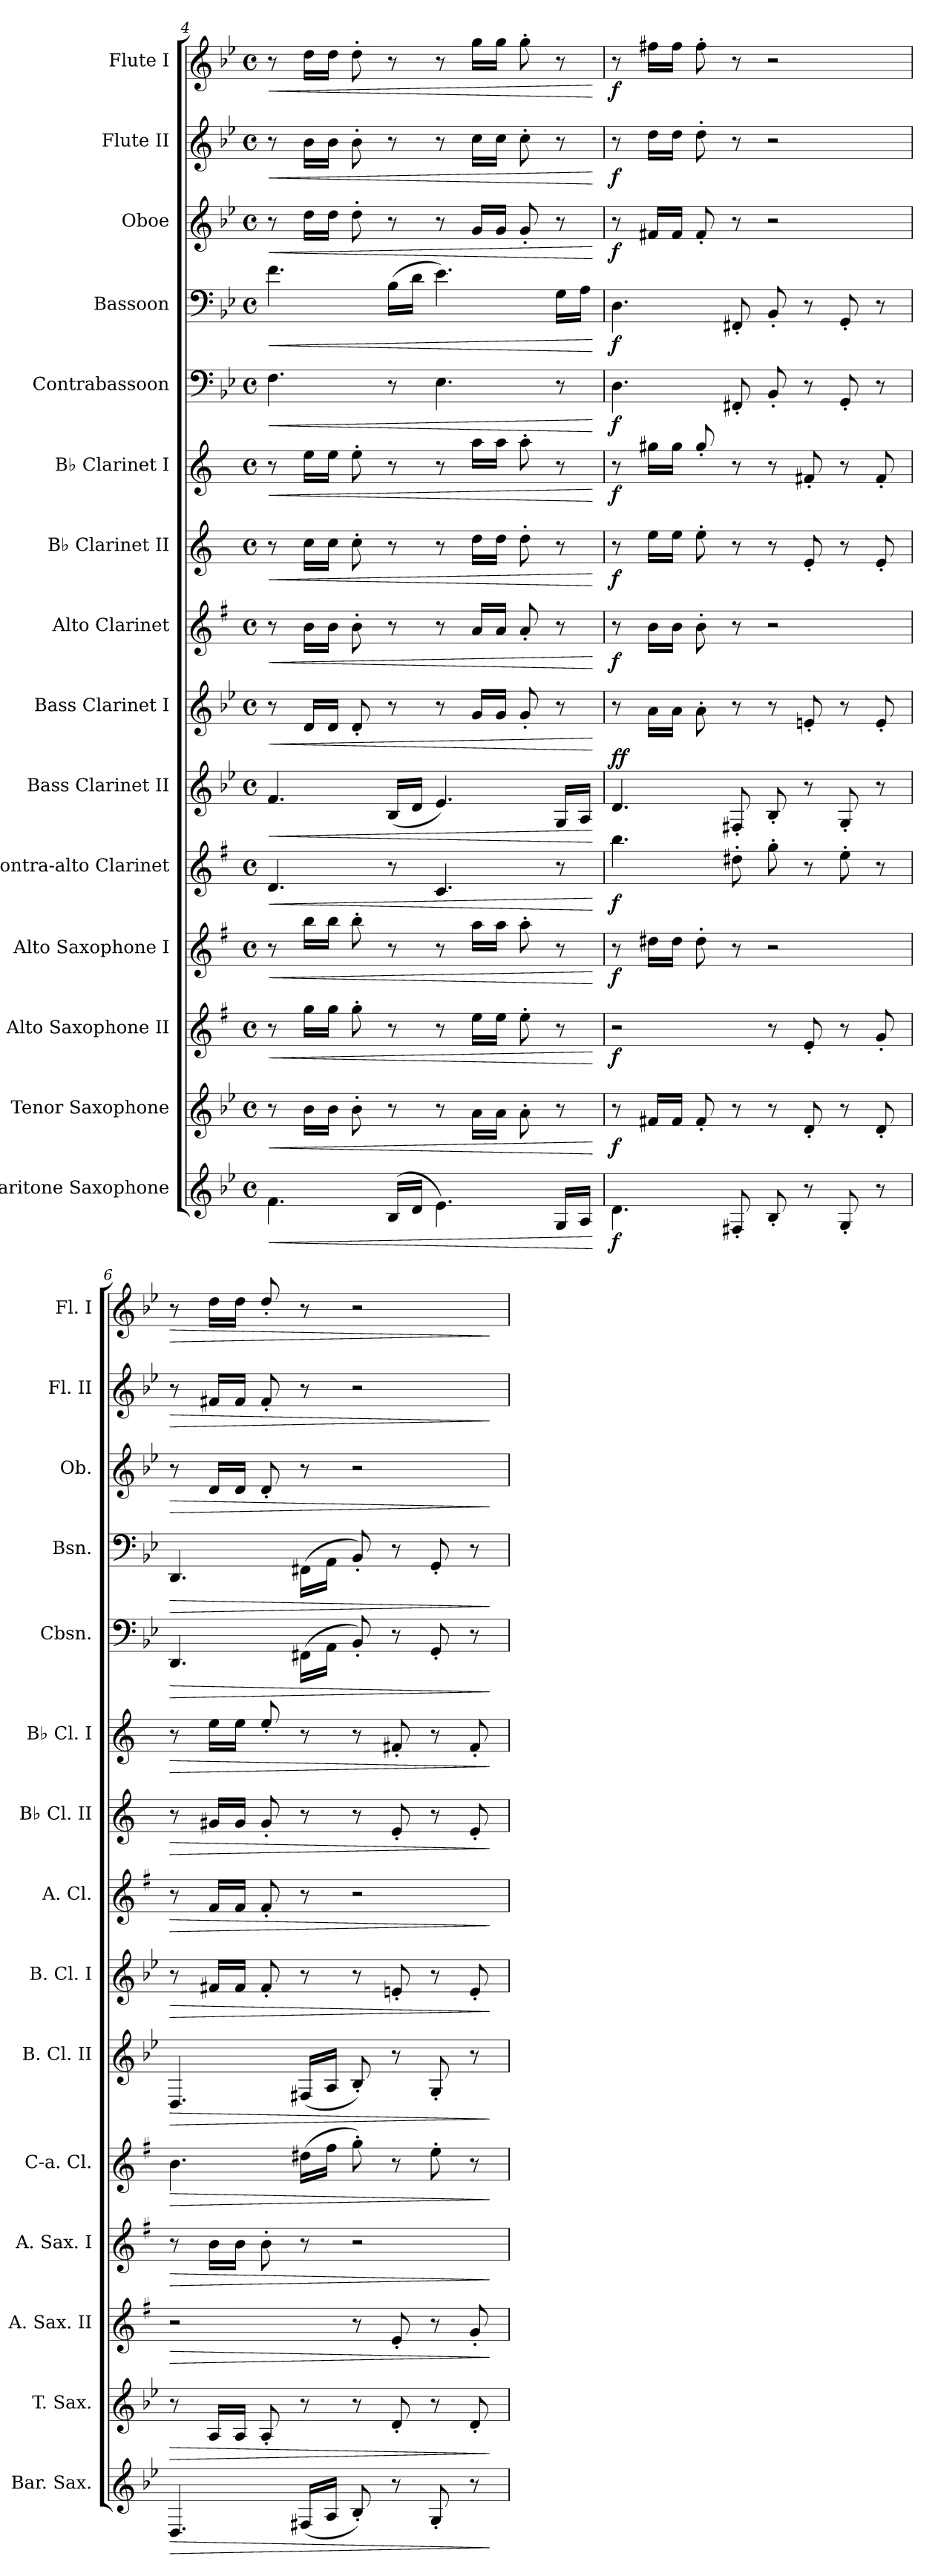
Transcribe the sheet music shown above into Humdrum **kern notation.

**kern	**dynam	**kern	**dynam	**kern	**dynam	**kern	**dynam	**kern	**dynam	**kern	**dynam	**kern	**dynam	**kern	**dynam	**kern	**dynam	**kern	**dynam	**kern	**dynam	**kern	**dynam	**kern	**dynam	**kern	**dynam	**kern	**dynam
*part15	*part15	*part14	*part14	*part13	*part13	*part12	*part12	*part11	*part11	*part10	*part10	*part9	*part9	*part8	*part8	*part7	*part7	*part6	*part6	*part5	*part5	*part4	*part4	*part3	*part3	*part2	*part2	*part1	*part1
*staff15	*staff15	*staff14	*staff14	*staff13	*staff13	*staff12	*staff12	*staff11	*staff11	*staff10	*staff10	*staff9	*staff9	*staff8	*staff8	*staff7	*staff7	*staff6	*staff6	*staff5	*staff5	*staff4	*staff4	*staff3	*staff3	*staff2	*staff2	*staff1	*staff1
*I"Baritone Saxophone	*	*I"Tenor Saxophone	*	*I"Alto Saxophone II	*	*I"Alto Saxophone I	*	*I"Contra-alto Clarinet	*	*I"Bass Clarinet II	*	*I"Bass Clarinet I	*	*I"Alto Clarinet	*	*I"B♭ Clarinet II	*	*I"B♭ Clarinet I	*	*I"Contrabassoon	*	*I"Bassoon	*	*I"Oboe	*	*I"Flute II	*	*I"Flute I	*
*I'Bar. Sax.	*	*I'T. Sax.	*	*I'A. Sax. II	*	*I'A. Sax. I	*	*I'C-a. Cl.	*	*I'B. Cl. II	*	*I'B. Cl. I	*	*I'A. Cl.	*	*I'B♭ Cl. II	*	*I'B♭ Cl. I	*	*I'Cbsn.	*	*I'Bsn.	*	*I'Ob.	*	*I'Fl. II	*	*I'Fl. I	*
*clefG2	*	*clefG2	*	*clefG2	*	*clefG2	*	*clefG2	*	*clefG2	*	*clefG2	*	*clefG2	*	*clefG2	*	*clefG2	*	*clefF4	*	*clefF4	*	*clefG2	*	*clefG2	*	*clefG2	*
*ITrd12c21	*	*ITrd8c14	*	*ITrd5c9	*	*ITrd5c9	*	*ITrd1c2	*	*ITrd8c14	*	*ITrd8c14	*	*ITrd1c2	*	*ITrd1c2	*	*ITrd1c2	*	*ITrd7c12	*	*	*	*	*	*	*	*	*
*k[b-e-]	*	*k[b-e-]	*	*k[b-e-]	*	*k[b-e-]	*	*k[b-]	*	*k[b-e-]	*	*k[b-e-]	*	*k[b-]	*	*k[b-e-]	*	*k[b-e-]	*	*k[b-e-]	*	*k[b-e-]	*	*k[b-e-]	*	*k[b-e-]	*	*k[b-e-]	*
*M4/4	*	*M4/4	*	*M4/4	*	*M4/4	*	*M4/4	*	*M4/4	*	*M4/4	*	*M4/4	*	*M4/4	*	*M4/4	*	*M4/4	*	*M4/4	*	*M4/4	*	*M4/4	*	*M4/4	*
*met(c)	*	*met(c)	*	*met(c)	*	*met(c)	*	*met(c)	*	*met(c)	*	*met(c)	*	*met(c)	*	*met(c)	*	*met(c)	*	*met(c)	*	*met(c)	*	*met(c)	*	*met(c)	*	*met(c)	*
=4	=4	=4	=4	=4	=4	=4	=4	=4	=4	=4	=4	=4	=4	=4	=4	=4	=4	=4	=4	=4	=4	=4	=4	=4	=4	=4	=4	=4	=4
!	!LO:HP:b	!	!LO:HP:b	!	!LO:HP:b	!	!LO:HP:b	!	!LO:HP:b	!	!LO:HP:b	!	!LO:HP:b	!	!LO:HP:b	!	!LO:HP:b	!	!LO:HP:b	!	!LO:HP:b	!	!LO:HP:b	!	!LO:HP:b	!	!LO:HP:b	!	!LO:HP:b
4.F\	<	8r	<	8r	<	8r	<	4.c/	<	4.F/	<	8r	<	8r	<	8r	<	8r	<	4.FF\	<	4.f\	<	8r	<	8r	<	8r	<
.	.	16B-\LL	.	16b-\LL	.	16dd\LL	.	.	.	.	.	16D/LL	.	16a\LL	.	16b-\LL	.	16dd\LL	.	.	.	.	.	16dd\LL	.	16b-\LL	.	16dd\LL	.
.	.	16B-\JJ	.	16b-\JJ	.	16dd\JJ	.	.	.	.	.	16D/JJ	.	16a\JJ	.	16b-\JJ	.	16dd\JJ	.	.	.	.	.	16dd\JJ	.	16b-\JJ	.	16dd\JJ	.
.	.	8B-'\	.	8b-'\	.	8dd'\	.	.	.	.	.	8D'/	.	8a'\	.	8b-'\	.	8dd'\	.	.	.	.	.	8dd'\	.	8b-'\	.	8dd'\	.
(>16BB-/LL	.	8r	.	8r	.	8r	.	8r	.	(<16BB-/LL	.	8r	.	8r	.	8r	.	8r	.	8r	.	(>16B-\LL	.	8r	.	8r	.	8r	.
16D/JJ	.	.	.	.	.	.	.	.	.	16D/JJ	.	.	.	.	.	.	.	.	.	.	.	16d\JJ	.	.	.	.	.	.	.
4.E-\)	.	8r	.	8r	.	8r	.	4.B-/	.	4.E-/)	.	8r	.	8r	.	8r	.	8r	.	4.EE-\	.	4.e-\)	.	8r	.	8r	.	8r	.
.	.	16A\LL	.	16g\LL	.	16cc\LL	.	.	.	.	.	16G/LL	.	16g/LL	.	16cc\LL	.	16gg\LL	.	.	.	.	.	16g/LL	.	16cc\LL	.	16gg\LL	.
.	.	16A\JJ	.	16g\JJ	.	16cc\JJ	.	.	.	.	.	16G/JJ	.	16g/JJ	.	16cc\JJ	.	16gg\JJ	.	.	.	.	.	16g/JJ	.	16cc\JJ	.	16gg\JJ	.
.	.	8A'\	.	8g'\	.	8cc'\	.	.	.	.	.	8G'/	.	8g'/	.	8cc'\	.	8gg'\	.	.	.	.	.	8g'/	.	8cc'\	.	8gg'\	.
16GG/LL	.	8r	.	8r	.	8r	.	8r	.	16GG/LL	.	8r	.	8r	.	8r	.	8r	.	8r	.	16G\LL	.	8r	.	8r	.	8r	.
16AA/JJ	.	.	.	.	.	.	.	.	.	16AA/JJ	.	.	.	.	.	.	.	.	.	.	.	16A\JJ	.	.	.	.	.	.	.
.	[	.	[	.	[	.	[	.	[	.	[	.	[	.	[	.	[	.	[	.	[	.	[	.	[	.	[	.	[
=5	=5	=5	=5	=5	=5	=5	=5	=5	=5	=5	=5	=5	=5	=5	=5	=5	=5	=5	=5	=5	=5	=5	=5	=5	=5	=5	=5	=5	=5
!	!LO:DY:b	!	!LO:DY:b	!	!LO:DY:b	!	!LO:DY:b	!	!LO:DY:b	!	!LO:DY:b	!	!	!	!	!	!	!	!	!	!	!	!	!	!	!	!	!	!
!	!	!	!	!	!	!	!	!	!	!	!LO:DY:n=1:a	!	!	!	!LO:DY:b	!	!LO:DY:b	!	!LO:DY:b	!	!LO:DY:b	!	!LO:DY:b	!	!LO:DY:b	!	!LO:DY:b	!	!LO:DY:b
4.D\	f	8r	f	2r	f	8r	f	4.aa\	f	4.D/	f f	8r	.	8r	f	8r	f	8r	f	4.DD\	f	4.D\	f	8r	f	8r	f	8r	f
.	.	16F#X/LL	.	.	.	16f#X\LL	.	.	.	.	.	16A\LL	.	16a\LL	.	16dd\LL	.	16ff#X\LL	.	.	.	.	.	16f#X/LL	.	16dd\LL	.	16ff#X\LL	.
.	.	16F#/JJ	.	.	.	16f#\JJ	.	.	.	.	.	16A\JJ	.	16a\JJ	.	16dd\JJ	.	16ff#\JJ	.	.	.	.	.	16f#/JJ	.	16dd\JJ	.	16ff#\JJ	.
.	.	8F#'/	.	.	.	8f#'\	.	.	.	.	.	8A'\	.	8a'\	.	8dd'\	.	8ff#'/	.	.	.	.	.	8f#'/	.	8dd'\	.	8ff#'\	.
8FF#X'/	.	8r	.	.	.	8r	.	8cc#X'\	.	8FF#X'/	.	8r	.	8r	.	8r	.	8r	.	8FFF#X'/	.	8FF#X'/	.	8r	.	8r	.	8r	.
8BB-'/	.	8r	.	8r	.	2r	.	8ff'\	.	8BB-'/	.	8r	.	2r	.	8r	.	8r	.	8BBB-'/	.	8BB-'/	.	2r	.	2r	.	2r	.
8r	.	8D'/	.	8G'/	.	.	.	8r	.	8r	.	8En'/	.	.	.	8d'/	.	8en'/	.	8r	.	8r	.	.	.	.	.	.	.
8GG'/	.	8r	.	8r	.	.	.	8dd'\	.	8GG'/	.	8r	.	.	.	8r	.	8r	.	8GGG'/	.	8GG'/	.	.	.	.	.	.	.
8r	.	8D'/	.	8B-'/	.	.	.	8r	.	8r	.	8E'/	.	.	.	8d'/	.	8e'/	.	8r	.	8r	.	.	.	.	.	.	.
!!LO:PB:g=z
=6	=6	=6	=6	=6	=6	=6	=6	=6	=6	=6	=6	=6	=6	=6	=6	=6	=6	=6	=6	=6	=6	=6	=6	=6	=6	=6	=6	=6	=6
!	!LO:HP:b	!	!LO:HP:b	!	!LO:HP:b	!	!LO:HP:b	!	!LO:HP:b	!	!LO:HP:b	!	!LO:HP:b	!	!LO:HP:b	!	!LO:HP:b	!	!LO:HP:b	!	!LO:HP:b	!	!LO:HP:b	!	!LO:HP:b	!	!LO:HP:b	!	!LO:HP:b
4.DD/	>	8r	>	2r	>	8r	>	4.a\	>	4.DD/	>	8r	>	8r	>	8r	>	8r	>	4.DDD/	>	4.DD/	>	8r	>	8r	>	8r	>
.	.	16AA/LL	.	.	.	16d\LL	.	.	.	.	.	16F#X/LL	.	16e/LL	.	16f#X/LL	.	16dd\LL	.	.	.	.	.	16d/LL	.	16f#X/LL	.	16dd\LL	.
.	.	16AA/JJ	.	.	.	16d\JJ	.	.	.	.	.	16F#/JJ	.	16e/JJ	.	16f#/JJ	.	16dd\JJ	.	.	.	.	.	16d/JJ	.	16f#/JJ	.	16dd\JJ	.
.	.	8AA'/	.	.	.	8d'\	.	.	.	.	.	8F#'/	.	8e'/	.	8f#'/	.	8dd'/	.	.	.	.	.	8d'/	.	8f#'/	.	8dd'/	.
(<16FF#X/LL	.	8r	.	.	.	8r	.	(>16cc#X\LL	.	(<16FF#X/LL	.	8r	.	8r	.	8r	.	8r	.	(>16FFF#X\LL	.	(>16FF#X\LL	.	8r	.	8r	.	8r	.
16AA/JJ	.	.	.	.	.	.	.	16ee\JJ	.	16AA/JJ	.	.	.	.	.	.	.	.	.	16AAA\JJ	.	16AA\JJ	.	.	.	.	.	.	.
8BB-'/)	.	8r	.	8r	.	2r	.	8ff'\)	.	8BB-'/)	.	8r	.	2r	.	8r	.	8r	.	8BBB-'/)	.	8BB-'/)	.	2r	.	2r	.	2r	.
8r	.	8D'/	.	8G'/	.	.	.	8r	.	8r	.	8En'/	.	.	.	8d'/	.	8en'/	.	8r	.	8r	.	.	.	.	.	.	.
8GG'/	.	8r	.	8r	.	.	.	8dd'\	.	8GG'/	.	8r	.	.	.	8r	.	8r	.	8GGG'/	.	8GG'/	.	.	.	.	.	.	.
8r	.	8D'/	.	8B-'/	.	.	.	8r	.	8r	.	8E'/	.	.	.	8d'/	.	8e'/	.	8r	.	8r	.	.	.	.	.	.	.
.	]	.	]	.	]	.	]	.	]	.	]	.	]	.	]	.	]	.	]	.	]	.	]	.	]	.	]	.	]
=	=	=	=	=	=	=	=	=	=	=	=	=	=	=	=	=	=	=	=	=	=	=	=	=	=	=	=	=	=
*-	*-	*-	*-	*-	*-	*-	*-	*-	*-	*-	*-	*-	*-	*-	*-	*-	*-	*-	*-	*-	*-	*-	*-	*-	*-	*-	*-	*-	*-
